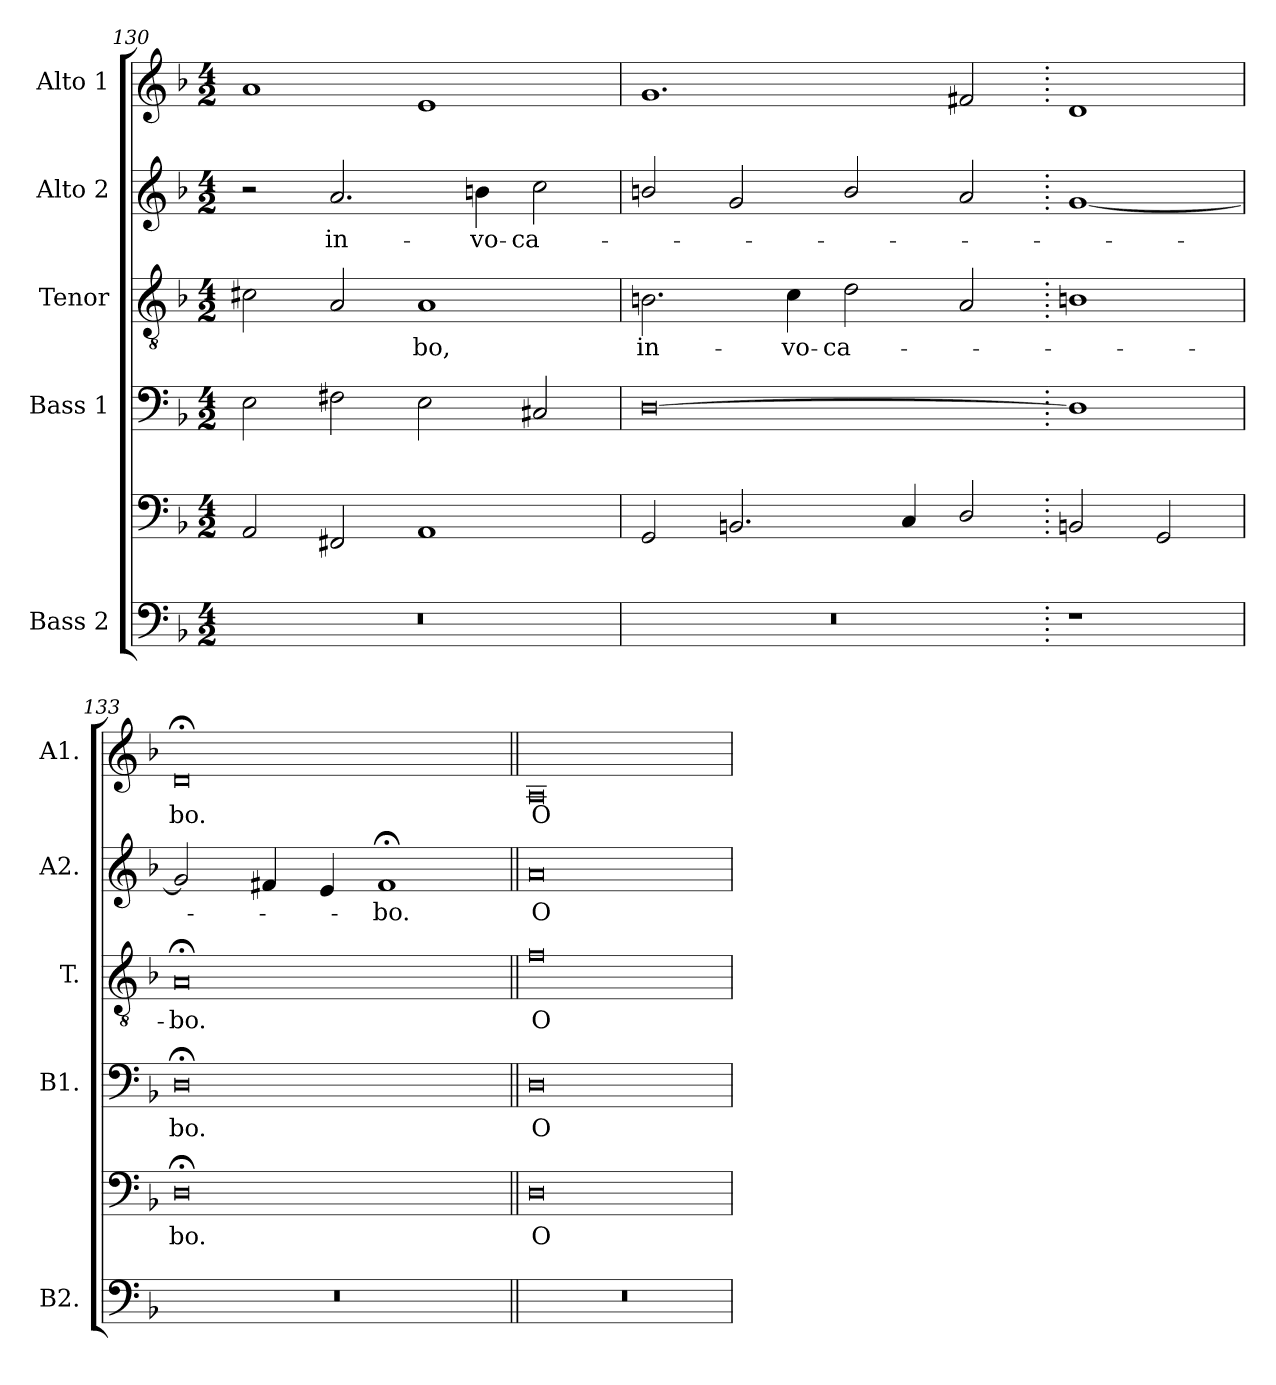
**kern	**kern	**text	**kern	**text	**kern	**text	**kern	**text	**kern	**text
*part5	*part5	*part5	*part4	*part4	*part3	*part3	*part2	*part2	*part1	*part1
*staff6	*staff5	*staff5	*staff4	*staff4	*staff3	*staff3	*staff2	*staff2	*staff1	*staff1
*I"Bass 2	*	*	*I"Bass 1	*	*I"Tenor	*	*I"Alto 2	*	*I"Alto 1	*
*I'B2.	*	*	*I'B1.	*	*I'T.	*	*I'A2.	*	*I'A1.	*
*clefF4	*clefF4	*	*clefF4	*	*clefGv2	*	*clefG2	*	*clefG2	*
*	*	*	*	*	*ITrd7c12	*	*	*	*	*
*k[b-]	*k[b-]	*	*k[b-]	*	*k[b-]	*	*k[b-]	*	*k[b-]	*
*F:	*F:	*	*F:	*	*F:	*	*F:	*	*F:	*
*M4/2	*M4/2	*	*M4/2	*	*M4/2	*	*M4/2	*	*M4/2	*
=130	=130	=130	=130	=130	=130	=130	=130	=130	=130	=130
!LO:N:vis=1	!	!	!	!	!	!	!	!	!	!
0r	2AAi/	.	2Ei\	.	2C#Xi\	.	2r	.	1ai	.
!	!	!	!	!	!	!	!	!LO:LY:b:color=#000000	!	!
.	2FF#Xi/	.	2F#Xi\	.	2AAi/	.	2.ai/	in-	.	.
!	!	!	!	!	!	!LO:LY:b:color=#000000	!	!	!	!
.	1AAi	.	2Ei\	.	1AAi	-bo,	.	.	1ei	.
!	!	!	!	!	!	!	!	!LO:LY:b:color=#000000	!	!
.	.	.	.	.	.	.	4bni\	-vo-	.	.
!	!	!	!	!	!	!	!	!LO:LY:b:color=#000000	!	!
.	.	.	2C#Xi/	.	.	.	2cci\	-ca-	.	.
!!LO:LB:g=z
=131	=131	=131	=131	=131	=131	=131	=131	=131	=131	=131
!LO:N:vis=1	!	!	!	!	!	!	!	!	!	!
!	!	!	!	!	!	!LO:LY:b:color=#000000	!	!	!	!
0r	2GGi/	.	[0Di	.	2.BBni\	in-	2bni/	.	1.gi	.
.	2.BBni/	.	.	.	.	.	2gi/	.	.	.
!	!	!	!	!	!	!LO:LY:b:color=#000000	!	!	!	!
.	.	.	.	.	4Ci\	-vo-	.	.	.	.
!	!	!	!	!	!	!LO:LY:b:color=#000000	!	!	!	!
.	.	.	.	.	2Di\	-ca-	2bi/	.	.	.
.	4Ci/	.	.	.	.	.	.	.	.	.
.	2Di/	.	.	.	2AAi/	.	2ai/	.	2f#Xi/	.
=132.	=132.	=132.	=132.	=132.	=132.	=132.	=132.	=132.	=132.	=132.
1r	2BBni/	.	1Di]	.	1BBni	.	[1gi	.	1di	.
.	2GGi/	.	.	.	.	.	.	.	.	.
=133	=133	=133	=133	=133	=133	=133	=133	=133	=133	=133
!LO:N:vis=1	!	!	!	!	!	!	!	!	!	!
!	!	!LO:LY:b:color=#000000	!	!	!	!	!	!	!	!
!	!	!	!	!LO:LY:b:color=#000000	!	!	!	!	!	!
!	!	!	!	!	!	!LO:LY:b:color=#000000	!	!	!	!
!	!	!	!	!	!	!	!	!	!	!LO:LY:b:color=#000000
0r	0D;i	-bo.	0D;i	-bo.	0AA;i	-bo.	2gi/]	.	0d;i	-bo.
.	.	.	.	.	.	.	4f#Xi/	.	.	.
.	.	.	.	.	.	.	4ei/	.	.	.
!	!	!	!	!	!	!	!	!LO:LY:b:color=#000000	!	!
.	.	.	.	.	.	.	1f#;i	-bo.	.	.
=134||	=134||	=134||	=134||	=134||	=134||	=134||	=134||	=134||	=134||	=134||
!LO:N:vis=1	!	!	!	!	!	!	!	!	!	!
!	!	!LO:LY:b:color=#000000	!	!	!	!	!	!	!	!
!	!	!	!	!LO:LY:b:color=#000000	!	!	!	!	!	!
!	!	!	!	!	!	!LO:LY:b:color=#000000	!	!	!	!
!	!	!	!	!	!	!	!	!LO:LY:b:color=#000000	!	!
!	!	!	!	!	!	!	!	!	!	!LO:LY:b:color=#000000
0r	0Di	O	0Di	O	0Fi	O	0ai	O	0Ai	O
=	=	=	=	=	=	=	=	=	=	=
*-	*-	*-	*-	*-	*-	*-	*-	*-	*-	*-
